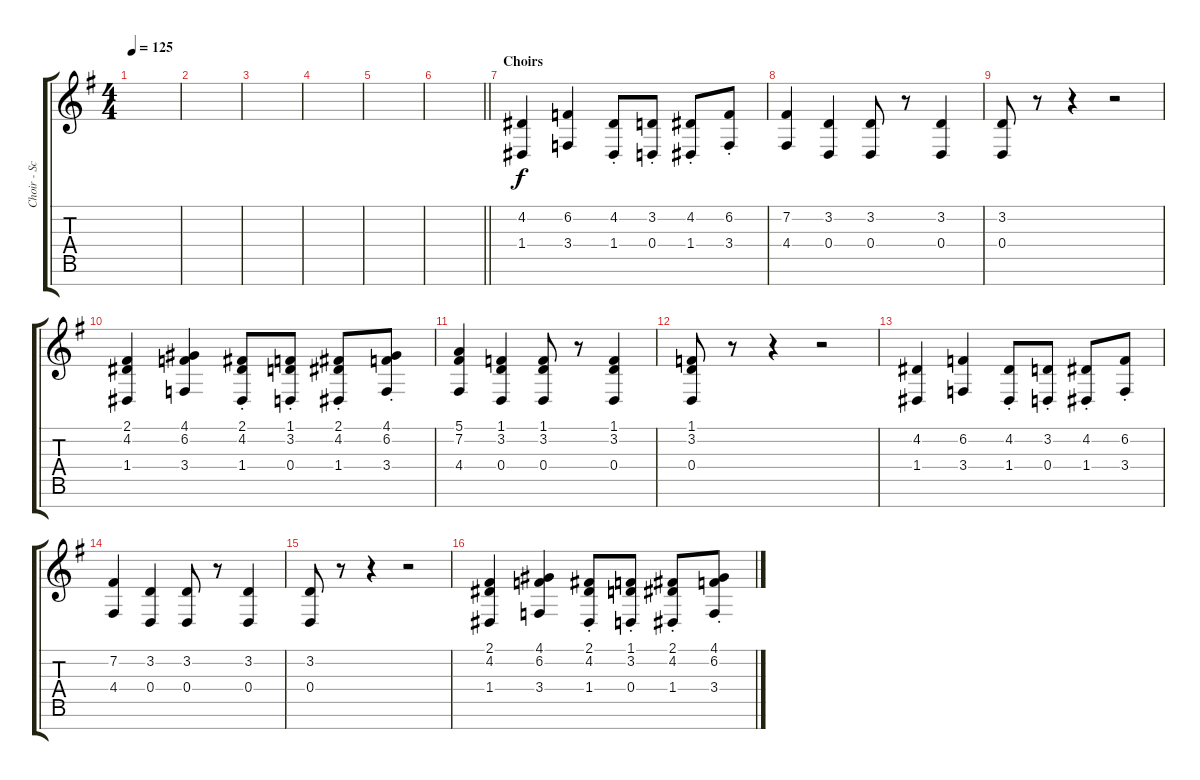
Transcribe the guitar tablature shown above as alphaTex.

\track ("Choir - Schola Cantorum" "Choir - Sc") {instrument choiraahs}
\staff {score tabs}
\tuning (E4 B3 G3 D3 A2 E2 B1) {hide}
\ts (4 4)
\tempo 125
\clef g2
\ks g
|
|
|
|
|
\barLineRight lightlight
|
\section ("" "Choirs")
(4.2 1.4).4{volume 15} (6.2 3.4).4 (4.2{st} 1.4{st}).8 (3.2{st} 0.4{st}).8 (4.2{st} 1.4{st}).8 (6.2{st} 3.4{st}).8 |
(7.2 4.4).4 (3.2 0.4).4 (3.2 0.4).8 r.8 (3.2 0.4).4 |
(3.2 0.4).8 r.8 r.4 r.2 |
(2.1 4.2 1.4).4 (4.1 6.2 3.4).4 (2.1{st} 4.2{st} 1.4{st}).8 (1.1{st} 3.2{st} 0.4{st}).8 (2.1{st} 4.2{st} 1.4{st}).8 (4.1{st} 6.2{st} 3.4{st}).8 |
(5.1 7.2 4.4).4 (1.1 3.2 0.4).4 (1.1 3.2 0.4).8 r.8 (1.1 3.2 0.4).4 |
(1.1 3.2 0.4).8 r.8 r.4 r.2 |
(4.2 1.4).4 (6.2 3.4).4 (4.2{st} 1.4{st}).8 (3.2{st} 0.4{st}).8 (4.2{st} 1.4{st}).8 (6.2{st} 3.4{st}).8 |
(7.2 4.4).4 (3.2 0.4).4 (3.2 0.4).8 r.8 (3.2 0.4).4 |
(3.2 0.4).8 r.8 r.4 r.2 |
(2.1 4.2 1.4).4 (4.1 6.2 3.4).4 (2.1{st} 4.2{st} 1.4{st}).8 (1.1{st} 3.2{st} 0.4{st}).8 (2.1{st} 4.2{st} 1.4{st}).8 (4.1{st} 6.2{st} 3.4{st}).8
